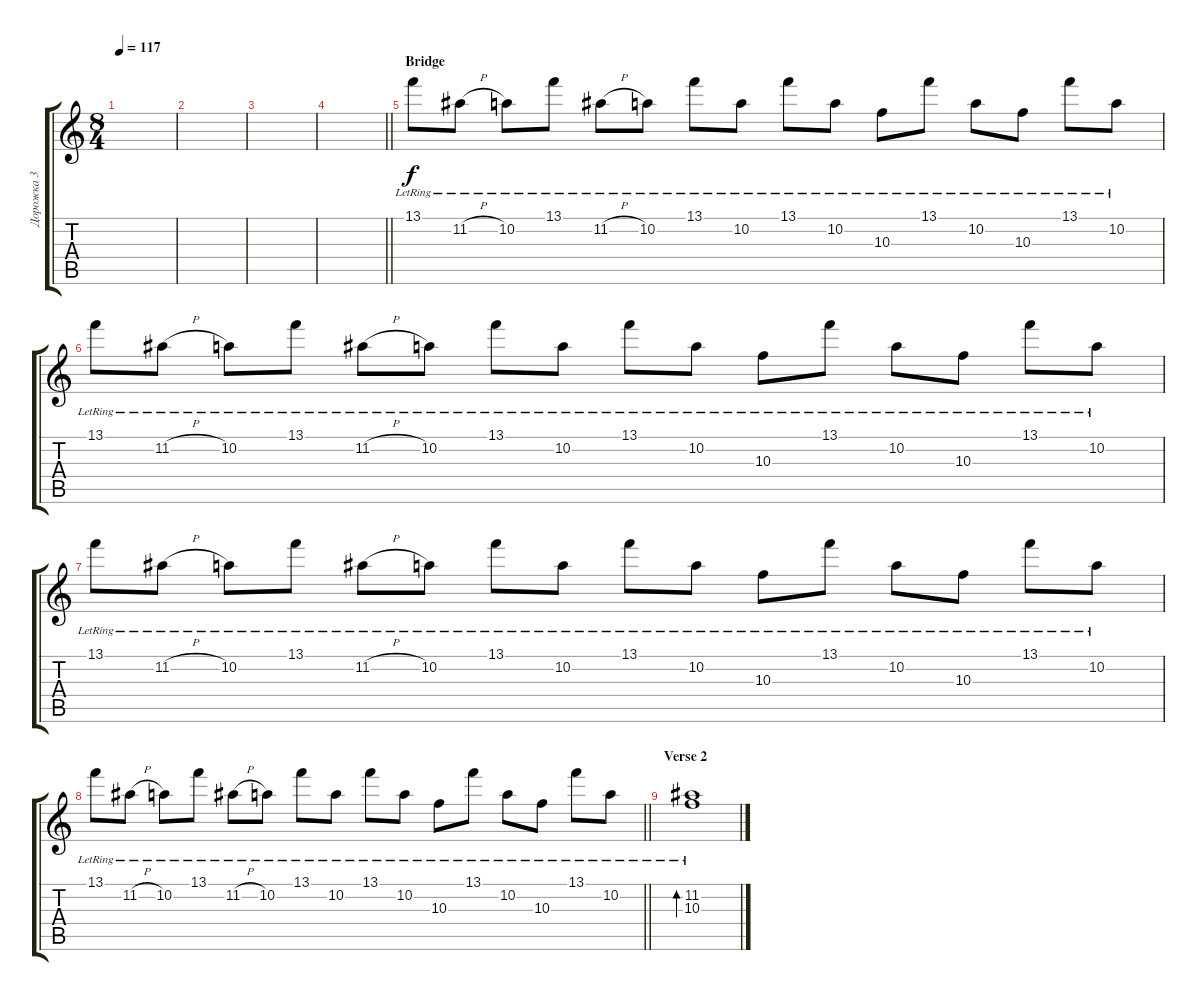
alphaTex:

\track ("Дорожка 3" "Дорожка 3") {instrument electricguitarjazz}
\staff {score tabs}
\tuning (E4 B3 G3 D3 A2 E2) {hide}
\ts (8 4)
\tempo 117
\clef g2
\ks c
|
|
|
\barLineRight lightlight
|
\section ("" "Bridge")
13.1{lr}.8 11.2{h lr}.8 10.2{lr}.8 13.1{lr}.8 11.2{h lr}.8 10.2{lr}.8 13.1{lr}.8 10.2{lr}.8 13.1{lr}.8 10.2{lr}.8 10.3{lr}.8 13.1{lr}.8 10.2{lr}.8 10.3{lr}.8 13.1{lr}.8 10.2{lr}.8 |
13.1{lr}.8 11.2{h lr}.8 10.2{lr}.8 13.1{lr}.8 11.2{h lr}.8 10.2{lr}.8 13.1{lr}.8 10.2{lr}.8 13.1{lr}.8 10.2{lr}.8 10.3{lr}.8 13.1{lr}.8 10.2{lr}.8 10.3{lr}.8 13.1{lr}.8 10.2{lr}.8 |
13.1{lr}.8 11.2{h lr}.8 10.2{lr}.8 13.1{lr}.8 11.2{h lr}.8 10.2{lr}.8 13.1{lr}.8 10.2{lr}.8 13.1{lr}.8 10.2{lr}.8 10.3{lr}.8 13.1{lr}.8 10.2{lr}.8 10.3{lr}.8 13.1{lr}.8 10.2{lr}.8 |
\barLineRight lightlight
13.1{lr}.8 11.2{h lr}.8 10.2{lr}.8 13.1{lr}.8 11.2{h lr}.8 10.2{lr}.8 13.1{lr}.8 10.2{lr}.8 13.1{lr}.8 10.2{lr}.8 10.3{lr}.8 13.1{lr}.8 10.2{lr}.8 10.3{lr}.8 13.1{lr}.8 10.2{lr}.8 |
\section ("" "Verse 2")
(11.2{lr} 10.3).1{bd 120}
